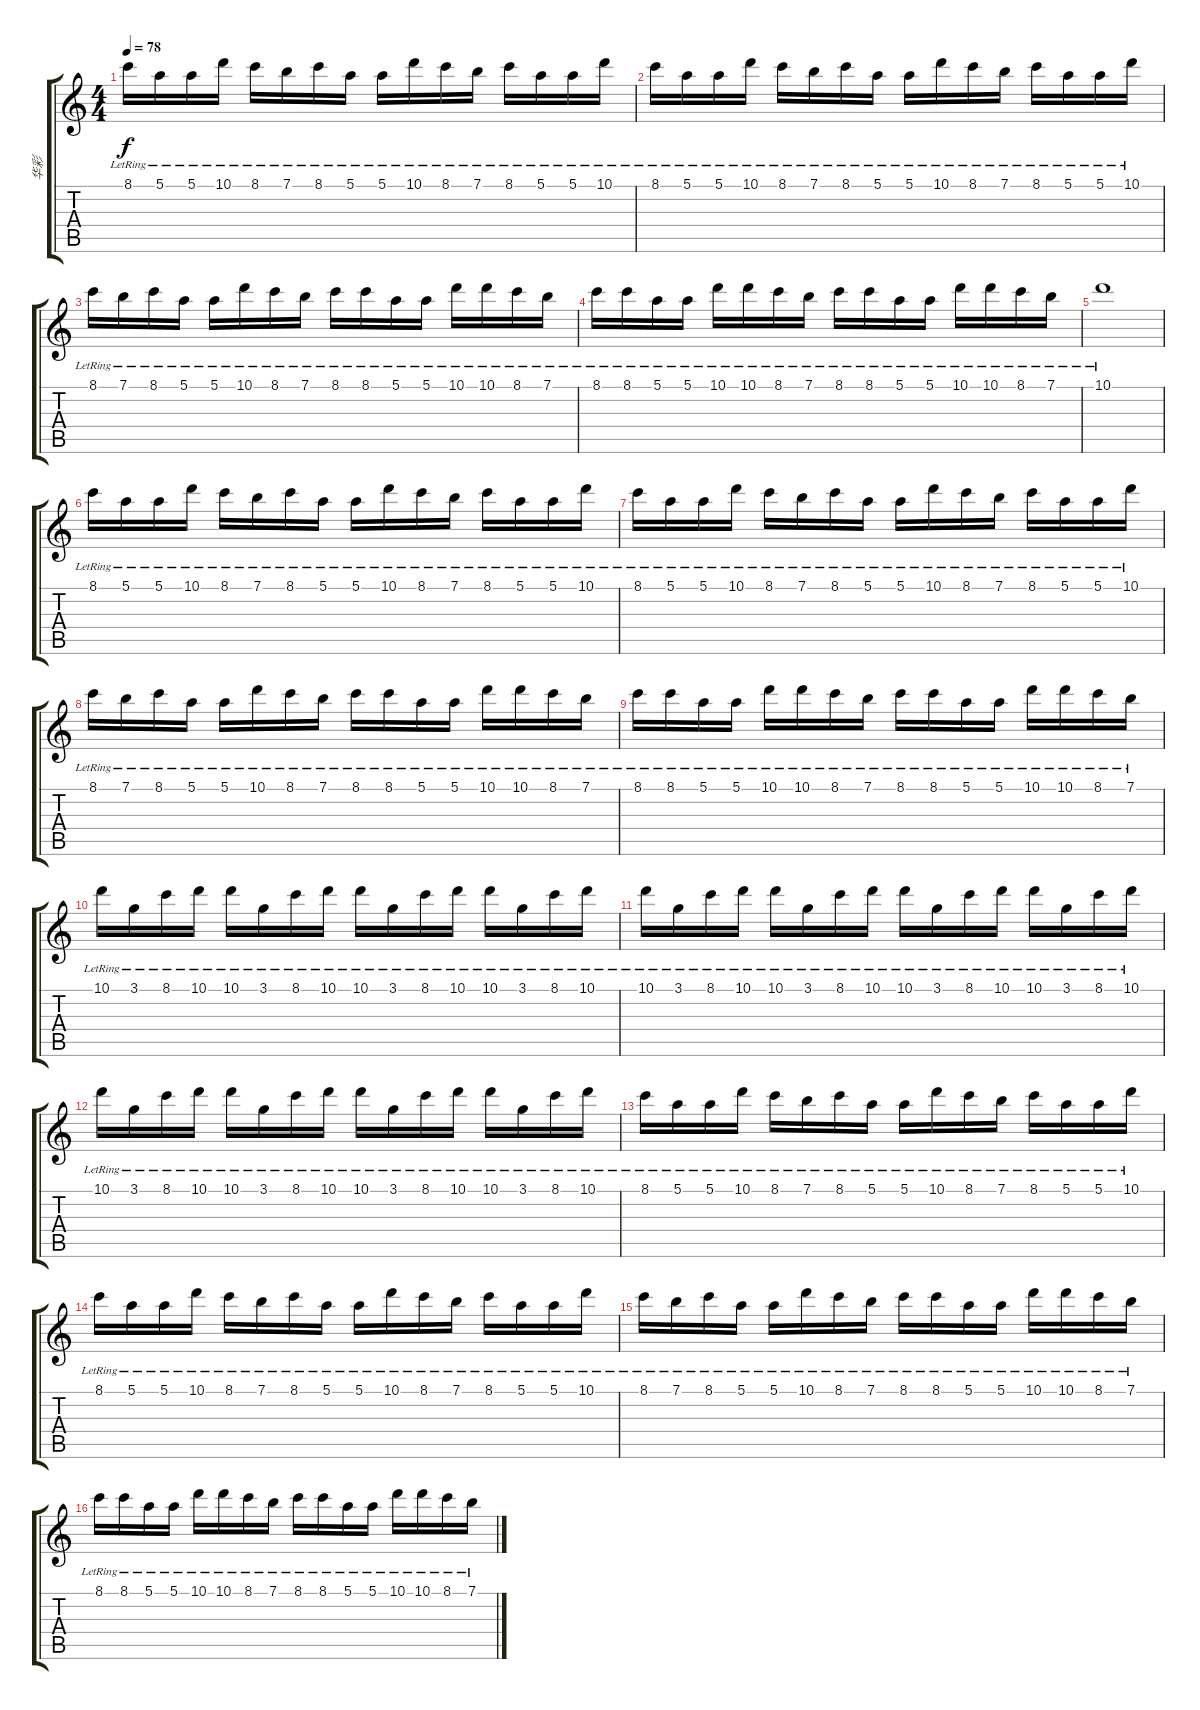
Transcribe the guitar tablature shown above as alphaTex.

\track ("华彩" "华彩") {instrument electricguitarmuted}
\staff {score tabs}
\tuning (E4 B3 G3 D3 A2 E2) {hide}
\ts (4 4)
\tempo 78
\clef g2
\ks c
8.1{lr}.16{dy f instrument electricguitarmuted} 5.1{lr}.16 5.1{lr}.16 10.1{lr}.16 8.1{lr}.16 7.1{lr}.16 8.1{lr}.16 5.1{lr}.16 5.1{lr}.16 10.1{lr}.16 8.1{lr}.16 7.1{lr}.16 8.1{lr}.16 5.1{lr}.16 5.1{lr}.16 10.1{lr}.16 |
8.1{lr}.16 5.1{lr}.16 5.1{lr}.16 10.1{lr}.16 8.1{lr}.16 7.1{lr}.16 8.1{lr}.16 5.1{lr}.16 5.1{lr}.16 10.1{lr}.16 8.1{lr}.16 7.1{lr}.16 8.1{lr}.16 5.1{lr}.16 5.1{lr}.16 10.1{lr}.16 |
8.1{lr}.16 7.1{lr}.16 8.1{lr}.16 5.1{lr}.16 5.1{lr}.16 10.1{lr}.16 8.1{lr}.16 7.1{lr}.16 8.1{lr}.16 8.1{lr}.16 5.1{lr}.16 5.1{lr}.16 10.1{lr}.16 10.1{lr}.16 8.1{lr}.16 7.1{lr}.16 |
8.1{lr}.16 8.1{lr}.16 5.1{lr}.16 5.1{lr}.16 10.1{lr}.16 10.1{lr}.16 8.1{lr}.16 7.1{lr}.16 8.1{lr}.16 8.1{lr}.16 5.1{lr}.16 5.1{lr}.16 10.1{lr}.16 10.1{lr}.16 8.1{lr}.16 7.1{lr}.16 |
10.1{lr}.1 |
8.1{lr}.16 5.1{lr}.16 5.1{lr}.16 10.1{lr}.16 8.1{lr}.16 7.1{lr}.16 8.1{lr}.16 5.1{lr}.16 5.1{lr}.16 10.1{lr}.16 8.1{lr}.16 7.1{lr}.16 8.1{lr}.16 5.1{lr}.16 5.1{lr}.16 10.1{lr}.16 |
8.1{lr}.16 5.1{lr}.16 5.1{lr}.16 10.1{lr}.16 8.1{lr}.16 7.1{lr}.16 8.1{lr}.16 5.1{lr}.16 5.1{lr}.16 10.1{lr}.16 8.1{lr}.16 7.1{lr}.16 8.1{lr}.16 5.1{lr}.16 5.1{lr}.16 10.1{lr}.16 |
8.1{lr}.16 7.1{lr}.16 8.1{lr}.16 5.1{lr}.16 5.1{lr}.16 10.1{lr}.16 8.1{lr}.16 7.1{lr}.16 8.1{lr}.16 8.1{lr}.16 5.1{lr}.16 5.1{lr}.16 10.1{lr}.16 10.1{lr}.16 8.1{lr}.16 7.1{lr}.16 |
8.1{lr}.16 8.1{lr}.16 5.1{lr}.16 5.1{lr}.16 10.1{lr}.16 10.1{lr}.16 8.1{lr}.16 7.1{lr}.16 8.1{lr}.16 8.1{lr}.16 5.1{lr}.16 5.1{lr}.16 10.1{lr}.16 10.1{lr}.16 8.1{lr}.16 7.1{lr}.16 |
10.1{lr}.16 3.1{lr}.16 8.1{lr}.16 10.1{lr}.16 10.1{lr}.16 3.1{lr}.16 8.1{lr}.16 10.1{lr}.16 10.1{lr}.16 3.1{lr}.16 8.1{lr}.16 10.1{lr}.16 10.1{lr}.16 3.1{lr}.16 8.1{lr}.16 10.1{lr}.16 |
10.1{lr}.16 3.1{lr}.16 8.1{lr}.16 10.1{lr}.16 10.1{lr}.16 3.1{lr}.16 8.1{lr}.16 10.1{lr}.16 10.1{lr}.16 3.1{lr}.16 8.1{lr}.16 10.1{lr}.16 10.1{lr}.16 3.1{lr}.16 8.1{lr}.16 10.1{lr}.16 |
10.1{lr}.16 3.1{lr}.16 8.1{lr}.16 10.1{lr}.16 10.1{lr}.16 3.1{lr}.16 8.1{lr}.16 10.1{lr}.16 10.1{lr}.16 3.1{lr}.16 8.1{lr}.16 10.1{lr}.16 10.1{lr}.16 3.1{lr}.16 8.1{lr}.16 10.1{lr}.16 |
8.1{lr}.16 5.1{lr}.16 5.1{lr}.16 10.1{lr}.16 8.1{lr}.16 7.1{lr}.16 8.1{lr}.16 5.1{lr}.16 5.1{lr}.16 10.1{lr}.16 8.1{lr}.16 7.1{lr}.16 8.1{lr}.16 5.1{lr}.16 5.1{lr}.16 10.1{lr}.16 |
8.1{lr}.16 5.1{lr}.16 5.1{lr}.16 10.1{lr}.16 8.1{lr}.16 7.1{lr}.16 8.1{lr}.16 5.1{lr}.16 5.1{lr}.16 10.1{lr}.16 8.1{lr}.16 7.1{lr}.16 8.1{lr}.16 5.1{lr}.16 5.1{lr}.16 10.1{lr}.16 |
8.1{lr}.16 7.1{lr}.16 8.1{lr}.16 5.1{lr}.16 5.1{lr}.16 10.1{lr}.16 8.1{lr}.16 7.1{lr}.16 8.1{lr}.16 8.1{lr}.16 5.1{lr}.16 5.1{lr}.16 10.1{lr}.16 10.1{lr}.16 8.1{lr}.16 7.1{lr}.16 |
8.1{lr}.16 8.1{lr}.16 5.1{lr}.16 5.1{lr}.16 10.1{lr}.16 10.1{lr}.16 8.1{lr}.16 7.1{lr}.16 8.1{lr}.16 8.1{lr}.16 5.1{lr}.16 5.1{lr}.16 10.1{lr}.16 10.1{lr}.16 8.1{lr}.16 7.1{lr}.16
